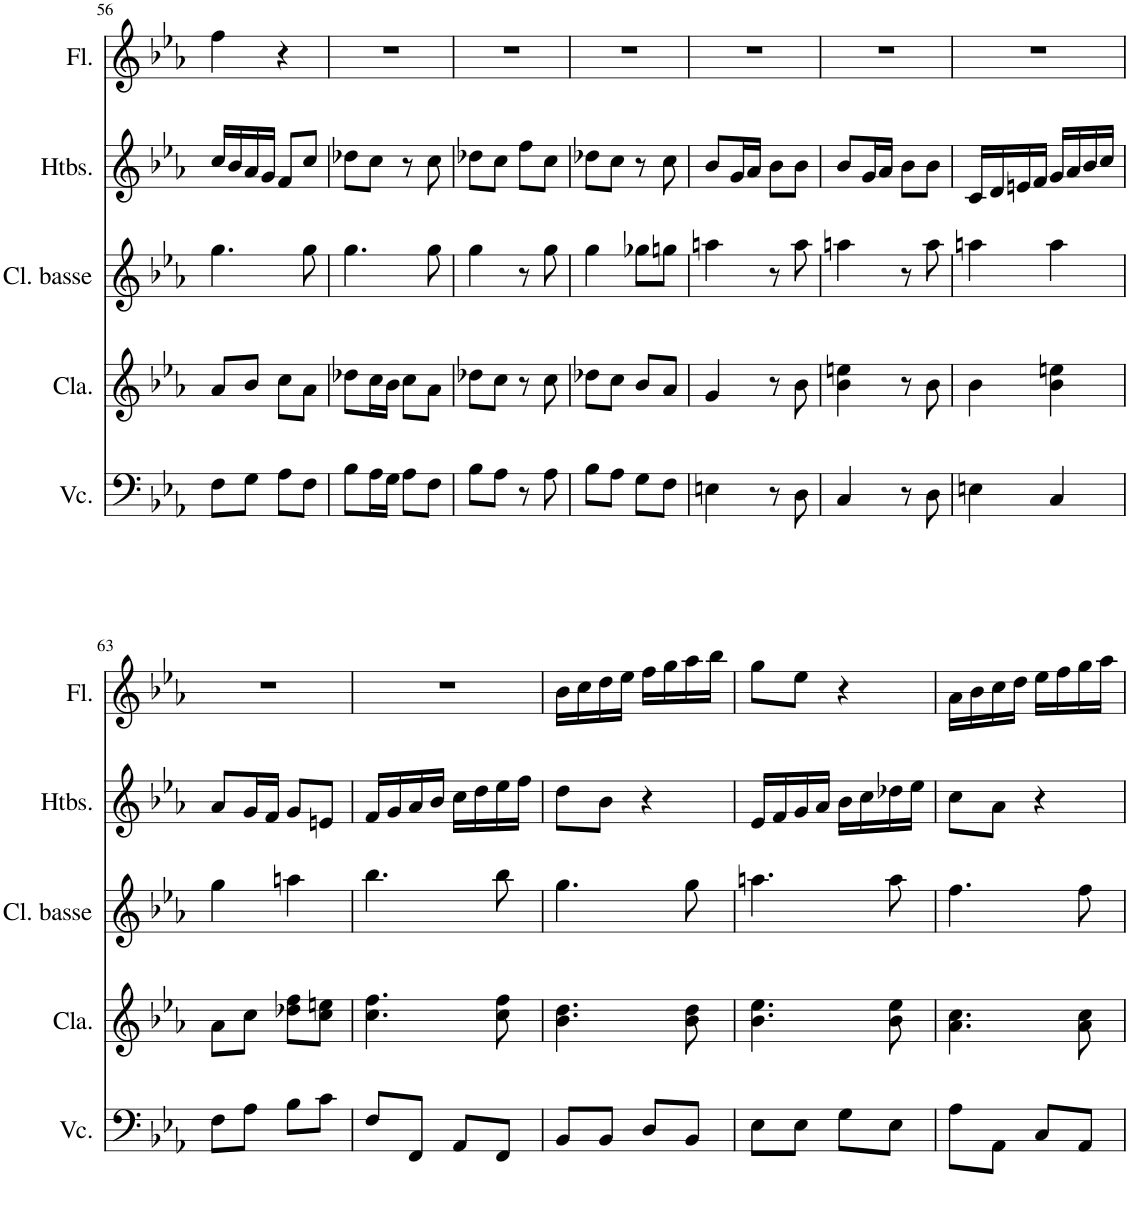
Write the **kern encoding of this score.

**kern	**kern	**kern	**kern	**kern
*part5	*part4	*part3	*part2	*part1
*staff5	*staff4	*staff3	*staff2	*staff1
*I"Violoncelle, Cello	*I"Clavecin, Harpsichord	*I"Clarinette Basse, Clarinet	*I"Hautbois, Oboe	*I"Flûte, Flute
*I'Vc.	*I'Cla.	*I'Cl. basse	*I'Htbs.	*I'Fl.
!!LO:PB:g=z
*clefF4	*clefG2	*clefG2	*clefG2	*clefG2
*	*	*Trd8c14	*	*
*k[b-e-a-]	*k[b-e-a-]	*k[b-e-a-]	*k[b-e-a-]	*k[b-e-a-]
*M2/4	*M2/4	*M2/4	*M2/4	*M2/4
=56	=56	=56	=56	=56
8F\L	8a-/L	4.gg\	16cc/LL	4ff\
.	.	.	16b-/	.
8G\J	8b-/J	.	16a-/	.
.	.	.	16g/JJ	.
8A-\L	8cc\L	.	8f/L	4r
8F\J	8a-\J	8gg\	8cc/J	.
=57	=57	=57	=57	=57
8B-\L	8dd-X\L	4.gg\	8dd-X\L	2r
16A-\L	16cc\L	.	8cc\J	.
16G\JJ	16b-\JJ	.	.	.
8A-\L	8cc\L	.	8r	.
8F\J	8a-\J	8gg\	8cc\	.
=58	=58	=58	=58	=58
8B-\L	8dd-X\L	4gg\	8dd-X\L	2r
8A-\J	8cc\J	.	8cc\J	.
8r	8r	8r	8ff\L	.
8A-\	8cc\	8gg\	8cc\J	.
=59	=59	=59	=59	=59
8B-\L	8dd-X\L	4gg\	8dd-X\L	2r
8A-\J	8cc\J	.	8cc\J	.
8G\L	8b-/L	8gg-X\L	8r	.
8F\J	8a-/J	8ggn\J	8cc\	.
=60	=60	=60	=60	=60
4En\	4g/	4aan\	8b-/L	2r
.	.	.	16g/L	.
.	.	.	16a-/JJ	.
8r	8r	8r	8b-\L	.
8D\	8b-\	8aa\	8b-\J	.
=61	=61	=61	=61	=61
4C/	4b-\ 4een\	4aan\	8b-/L	2r
.	.	.	16g/L	.
.	.	.	16a-/JJ	.
8r	8r	8r	8b-\L	.
8D\	8b-\	8aa\	8b-\J	.
=62	=62	=62	=62	=62
4En\	4b-\	4aan\	16c/LL	2r
.	.	.	16d/	.
.	.	.	16en/	.
.	.	.	16f/JJ	.
4C/	4b-\ 4een\	4aa\	16g/LL	.
.	.	.	16a-/	.
.	.	.	16b-/	.
.	.	.	16cc/JJ	.
!!LO:LB:g=z
=63	=63	=63	=63	=63
8F\L	8a-\L	4gg\	8a-/L	2r
8A-\J	8cc\J	.	16g/L	.
.	.	.	16f/JJ	.
8B-\L	8dd-X\ 8ff\L	4aan\	8g/L	.
8c\J	8cc\ 8een\J	.	8en/J	.
=64	=64	=64	=64	=64
8F/L	4.cc\ 4.ff\	4.bb-\	16f/LL	2r
.	.	.	16g/	.
8FF/J	.	.	16a-/	.
.	.	.	16b-/JJ	.
8AA-/L	.	.	16cc\LL	.
.	.	.	16dd\	.
8FF/J	8cc\ 8ff\	8bb-\	16ee-\	.
.	.	.	16ff\JJ	.
=65	=65	=65	=65	=65
8BB-/L	4.b-\ 4.dd\	4.gg\	8dd\L	16b-\LL
.	.	.	.	16cc\
8BB-/J	.	.	8b-\J	16dd\
.	.	.	.	16ee-\JJ
8D/L	.	.	4r	16ff\LL
.	.	.	.	16gg\
8BB-/J	8b-\ 8dd\	8gg\	.	16aa-\
.	.	.	.	16bb-\JJ
=66	=66	=66	=66	=66
8E-\L	4.b-\ 4.ee-\	4.aan\	16e-/LL	8gg\L
.	.	.	16f/	.
8E-\J	.	.	16g/	8ee-\J
.	.	.	16a-/JJ	.
8G\L	.	.	16b-\LL	4r
.	.	.	16cc\	.
8E-\J	8b-\ 8ee-\	8aa\	16dd-X\	.
.	.	.	16ee-\JJ	.
=67	=67	=67	=67	=67
8A-\L	4.a-\ 4.cc\	4.ff\	8cc\L	16a-\LL
.	.	.	.	16b-\
8AA-\J	.	.	8a-\J	16cc\
.	.	.	.	16dd\JJ
8C/L	.	.	4r	16ee-\LL
.	.	.	.	16ff\
8AA-/J	8a-\ 8cc\	8ff\	.	16gg\
.	.	.	.	16aa-\JJ
=	=	=	=	=
*-	*-	*-	*-	*-
